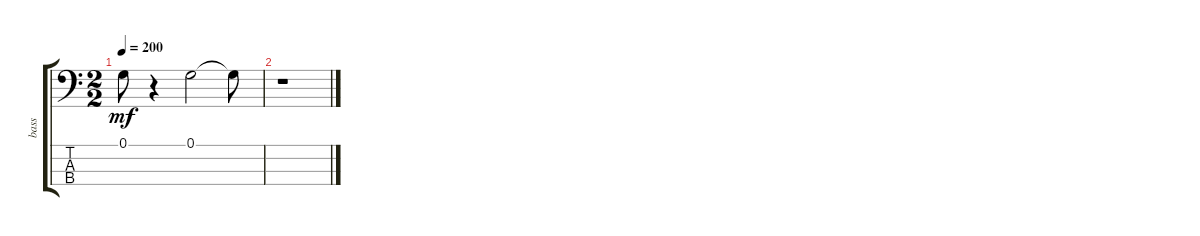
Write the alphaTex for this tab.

\track ("bass" "bass") {instrument electricbassfinger}
\staff {score tabs}
\tuning (G2 D2 A1 E1) {hide}
\ts (2 2)
\tempo 200
\clef f4
\ks c
0.1.8{dy mf} r.4 0.1.2 0.1{t}.8 |
r.1
